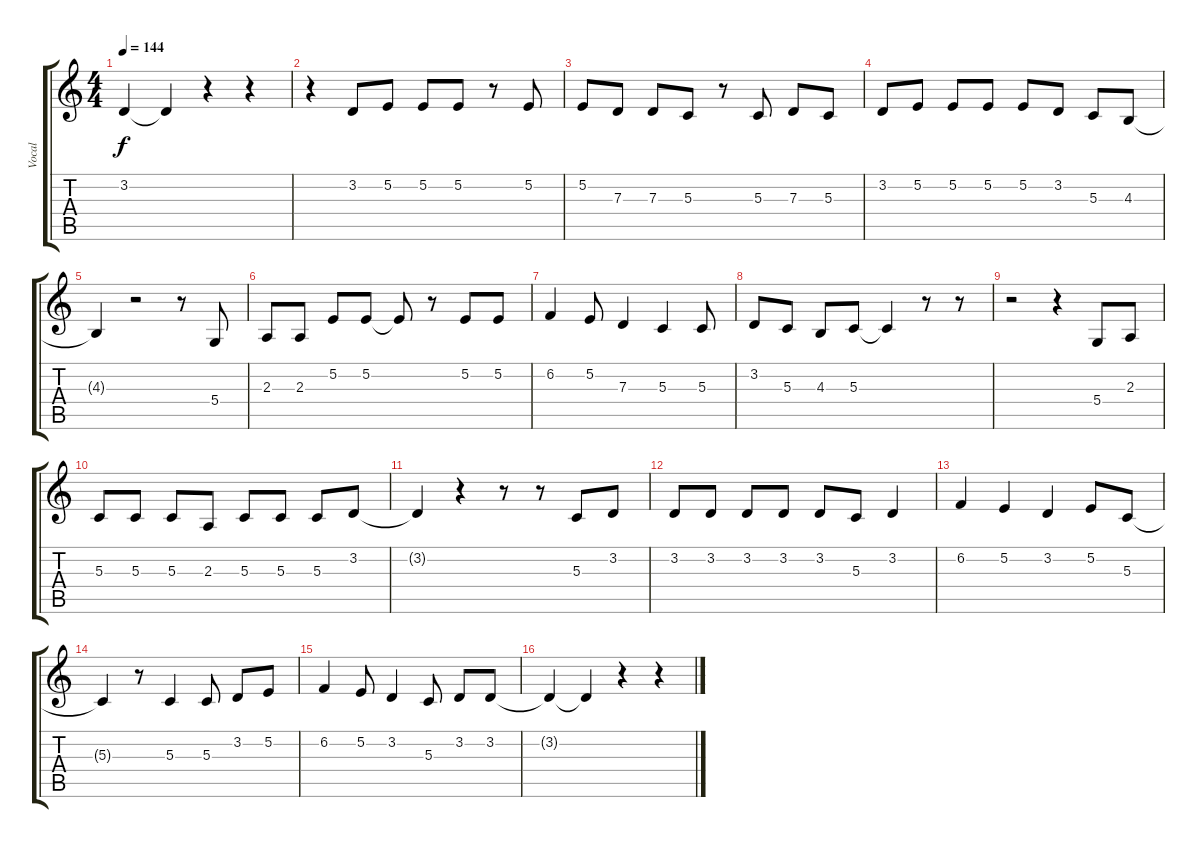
\track ("Vocal" "Vocal") {instrument cello}
\staff {score tabs}
\tuning (E4 B3 G3 D3 A2 E2) {hide}
\ts (4 4)
\tempo 144
\clef g2
\ks c
3.2.4{dy f} 3.2{t}.4 r.4 r.4 |
r.4 3.2.8 5.2.8 5.2.8 5.2.8 r.8 5.2.8 |
5.2.8 7.3.8 7.3.8 5.3.8 r.8 5.3.8 7.3.8 5.3.8 |
3.2.8 5.2.8 5.2.8 5.2.8 5.2.8 3.2.8 5.3.8 4.3.8 |
4.3{t}.4 r.2 r.8 5.4.8 |
2.3.8 2.3.8 5.2.8 5.2.8 5.2{t}.8 r.8 5.2.8 5.2.8 |
6.2.4 5.2.8 7.3.4 5.3.4 5.3.8 |
3.2.8 5.3.8 4.3.8 5.3.8 5.3{t}.4 r.8 r.8 |
r.2 r.4 5.4.8 2.3.8 |
5.3.8 5.3.8 5.3.8 2.3.8 5.3.8 5.3.8 5.3.8 3.2.8 |
3.2{t}.4 r.4 r.8 r.8 5.3.8 3.2.8 |
3.2.8 3.2.8 3.2.8 3.2.8 3.2.8 5.3.8 3.2.4 |
6.2.4 5.2.4 3.2.4 5.2.8 5.3.8 |
5.3{t}.4 r.8 5.3.4 5.3.8 3.2.8 5.2.8 |
6.2.4 5.2.8 3.2.4 5.3.8 3.2.8 3.2.8 |
3.2{t}.4 3.2{t}.4 r.4 r.4
